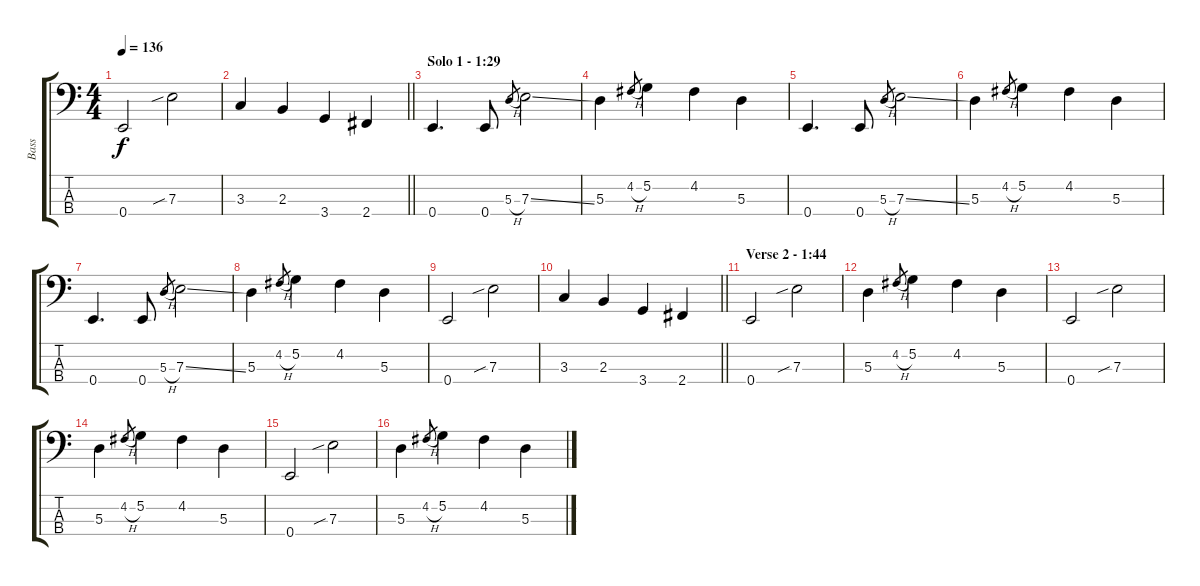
\track ("Bass" "Bass") {instrument electricbassfinger}
\staff {score tabs}
\tuning (G2 D2 A1 E1) {hide}
\ts (4 4)
\tempo 136
\clef f4
\ks c
0.4.2{dy f} 7.3{sib}.2 |
\barLineRight lightlight
3.3.4 2.3.4 3.4.4 2.4.4 |
\section ("" "Solo 1 - 1:29")
0.4.4{d} 0.4.8 5.3{h}.8{gr} 7.3{ss}.2 |
5.3.4 4.2{h}.8{gr} 5.2.4 4.2.4 5.3.4 |
0.4.4{d} 0.4.8 5.3{h}.8{gr} 7.3{ss}.2 |
5.3.4 4.2{h}.8{gr} 5.2.4 4.2.4 5.3.4 |
0.4.4{d} 0.4.8 5.3{h}.8{gr} 7.3{ss}.2 |
5.3.4 4.2{h}.8{gr} 5.2.4 4.2.4 5.3.4 |
0.4.2 7.3{sib}.2 |
\barLineRight lightlight
3.3.4 2.3.4 3.4.4 2.4.4 |
\section ("" "Verse 2 - 1:44")
0.4.2 7.3{sib}.2 |
5.3.4 4.2{h}.8{gr} 5.2.4 4.2.4 5.3.4 |
0.4.2 7.3{sib}.2 |
5.3.4 4.2{h}.8{gr} 5.2.4 4.2.4 5.3.4 |
0.4.2 7.3{sib}.2 |
5.3.4 4.2{h}.8{gr} 5.2.4 4.2.4 5.3.4
